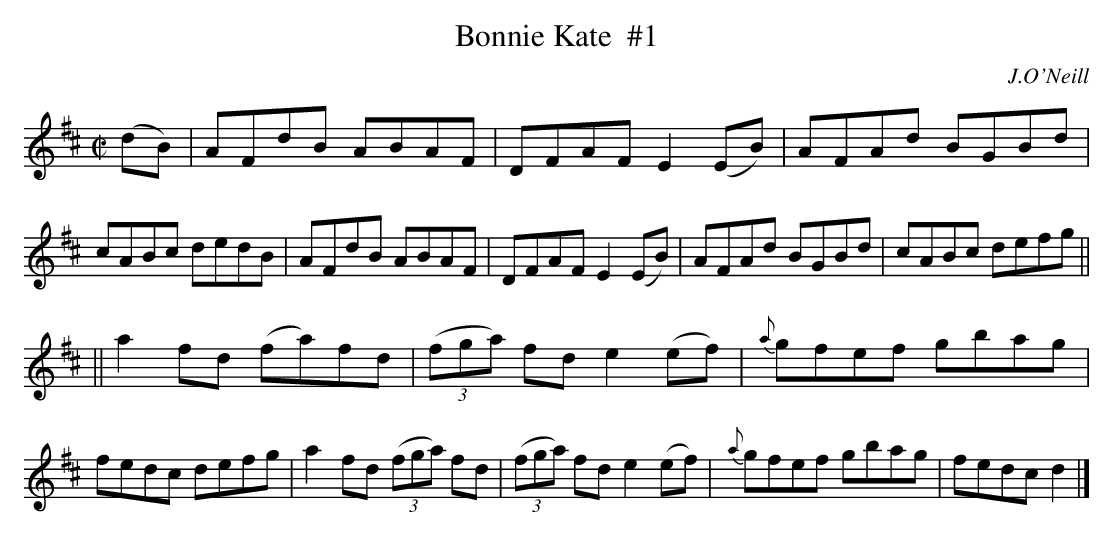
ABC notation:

X:1
T: Bonnie Kate  #1
O: J.O'Neill
M: C|
L: 1/8
K: D
(dB) |\
AFdB ABAF | DFAF E2(EB) | AFAd BGBd | cABc dedB |\
AFdB ABAF | DFAF E2(EB) | AFAd BGBd | cABc defg ||
||\
a2fd    (fa)fd  | (3(fga) fd e2(ef) | {a}gfef gbag | fedc defg |\
a2fd (3(fga) fd | (3(fga) fd e2(ef) | {a}gfef gbag | fedc d2 |]
